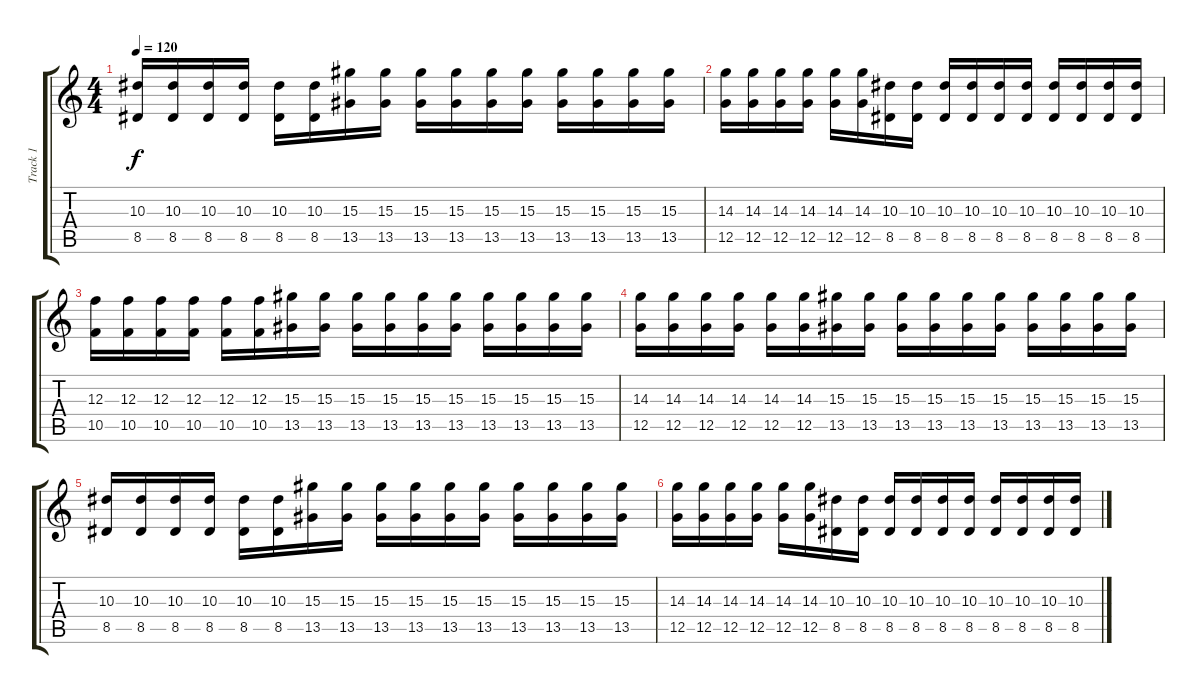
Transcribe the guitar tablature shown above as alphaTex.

\track ("Track 1" "Track 1") {instrument distortionguitar}
\staff {score tabs}
\tuning (D4 A3 F3 C3 G2 C2) {hide}
\ts (4 4)
\tempo 120
\clef g2
\ks c
(10.3 8.5).16{dy f} (10.3 8.5).16 (10.3 8.5).16 (10.3 8.5).16 (10.3 8.5).16 (10.3 8.5).16 (15.3 13.5).16 (15.3 13.5).16 (15.3 13.5).16 (15.3 13.5).16 (15.3 13.5).16 (15.3 13.5).16 (15.3 13.5).16 (15.3 13.5).16 (15.3 13.5).16 (15.3 13.5).16 |
(14.3 12.5).16 (14.3 12.5).16 (14.3 12.5).16 (14.3 12.5).16 (14.3 12.5).16 (14.3 12.5).16 (10.3 8.5).16 (10.3 8.5).16 (10.3 8.5).16 (10.3 8.5).16 (10.3 8.5).16 (10.3 8.5).16 (10.3 8.5).16 (10.3 8.5).16 (10.3 8.5).16 (10.3 8.5).16 |
(12.3 10.5).16 (12.3 10.5).16 (12.3 10.5).16 (12.3 10.5).16 (12.3 10.5).16 (12.3 10.5).16 (15.3 13.5).16 (15.3 13.5).16 (15.3 13.5).16 (15.3 13.5).16 (15.3 13.5).16 (15.3 13.5).16 (15.3 13.5).16 (15.3 13.5).16 (15.3 13.5).16 (15.3 13.5).16 |
(14.3 12.5).16 (14.3 12.5).16 (14.3 12.5).16 (14.3 12.5).16 (14.3 12.5).16 (14.3 12.5).16 (15.3 13.5).16 (15.3 13.5).16 (15.3 13.5).16 (15.3 13.5).16 (15.3 13.5).16 (15.3 13.5).16 (15.3 13.5).16 (15.3 13.5).16 (15.3 13.5).16 (15.3 13.5).16 |
(10.3 8.5).16 (10.3 8.5).16 (10.3 8.5).16 (10.3 8.5).16 (10.3 8.5).16 (10.3 8.5).16 (15.3 13.5).16 (15.3 13.5).16 (15.3 13.5).16 (15.3 13.5).16 (15.3 13.5).16 (15.3 13.5).16 (15.3 13.5).16 (15.3 13.5).16 (15.3 13.5).16 (15.3 13.5).16 |
(14.3 12.5).16 (14.3 12.5).16 (14.3 12.5).16 (14.3 12.5).16 (14.3 12.5).16 (14.3 12.5).16 (10.3 8.5).16 (10.3 8.5).16 (10.3 8.5).16 (10.3 8.5).16 (10.3 8.5).16 (10.3 8.5).16 (10.3 8.5).16 (10.3 8.5).16 (10.3 8.5).16 (10.3 8.5).16
